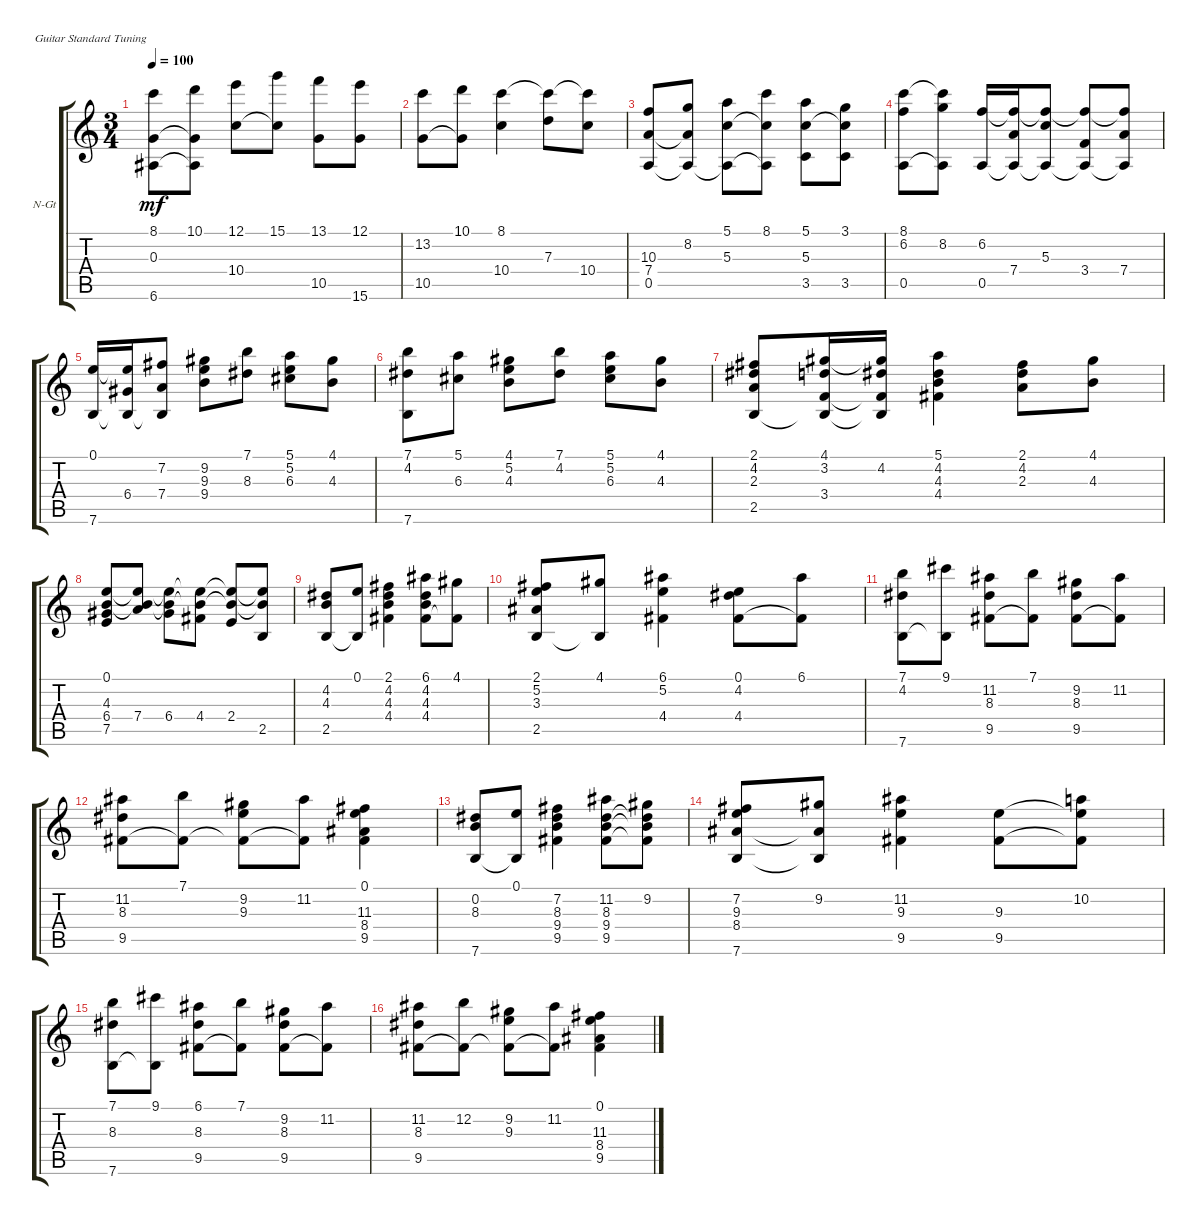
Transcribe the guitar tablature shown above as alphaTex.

\bracketExtendMode groupsimilarinstruments
\firstSystemTrackNameOrientation horizontal
\otherSystemsTrackNameOrientation horizontal
\track ("Classical Guitar" "N-Gt") {instrument acousticguitarnylon}
\staff {score tabs}
\tuning (E4 B3 G3 D3 A2 E2)
\ts (3 4)
\tempo 100
\clef g2
\ks c
(8.1 0.3 6.6).8{dy mf} (0.3{t} 6.6{t} 10.1).8 (12.1 10.4).8 (10.4{t} 15.1).8 (13.1 10.5).8 (15.6 12.1).8 |
(13.2 10.5).8 (10.5{t} 10.1).8 (8.1 10.4).4 (8.1{t} 7.3).8 (8.1{t} 10.4).8 |
(10.3 7.4 0.5).8 (7.4{t} 0.5{t} 8.2).8 (0.5{t} 5.1 5.3).8 (0.5{t} 5.3{t} 8.1).8 (3.5 5.1 5.3).8 (3.5 5.3{t} 3.1).8 |
(8.1 6.2 0.5).8 (8.1{t} 0.5{t} 8.2).8 (6.2 0.5).16 (6.2{t} 0.5{t} 7.4).16 (6.2{t} 0.5{t} 5.3).8 (6.2{t} 0.5{t} 3.4).8 (6.2{t} 0.5{t} 7.4).8 |
(0.1 7.6).16 (0.1{t} 7.6{t} 6.4).16 (7.6{t} 7.2 7.4).8 (9.2 9.3 9.4).8 (7.1 8.3).8 (5.1 5.2 6.3).8 (4.1 4.3).8 |
(7.1 4.2 7.6).8 (5.1 6.3).8 (4.1 5.2 4.3).8 (7.1 4.2).8 (5.1 5.2 6.3).8 (4.1 4.3).8 |
(2.1 4.2 2.3 2.5).8 (2.5{t} 4.1 3.2 3.4).16 (2.5{t} 4.1{t} 4.2 3.4{t}).16 (5.1 4.2 4.3 4.4).4 (2.1 4.2 2.3).8 (4.1 4.3).8 |
(0.1 4.3 6.4 7.5).8 (0.1{t} 4.3{t} 7.4).8 (0.1{t} 4.3{t} 6.4).8 (0.1{t} 4.3{t} 4.4).8 (0.1{t} 4.3{t} 2.4).8 (0.1{t} 4.3{t} 2.5).8 |
(4.2 4.3 2.5).8 (2.5{t} 0.1).8 (2.1 4.2 4.3 4.4).4 (6.1 4.2 4.3 4.4).8 (4.4{t} 4.1).8 |
(2.1 5.2 3.3 2.5).8 (2.5{t} 4.1).8 (6.1 5.2 4.4).4 (4.2 4.4 0.1).8 (4.4{t} 6.1).8 |
(7.1 4.2 7.6).8 (7.6{t} 9.1).8 (8.3 9.5 11.2).8 (9.5{t} 7.1).8 (9.2 8.3 9.5).8 (9.5{t} 11.2).8 |
(11.2 8.3 9.5).8 (9.5{t} 7.1).8 (9.5{t} 9.2 9.3).8 (9.5{t} 11.2).8 (11.3 0.1 8.4 9.5).4 |
(8.3 0.2 7.6).8 (7.6{t} 0.1).8 (7.2 8.3 9.4 9.5).4 (8.3 9.4 9.5 11.2).8 (8.3{t} 9.4{t} 9.5{t} 9.2).8 |
(7.2 9.3 8.4 7.6).8 (8.4{t} 7.6{t} 9.2).8 (9.3 9.5 11.2).4 (9.3 9.5).8 (9.3{t} 9.5{t} 10.2).8 |
(7.1 8.3 7.6).8 (7.6{t} 9.1).8 (6.1 8.3 9.5).8 (9.5{t} 7.1).8 (9.2 8.3 9.5).8 (9.5{t} 11.2).8 |
(11.2 8.3 9.5).8 (9.5{t} 12.2).8 (9.5{t} 9.2 9.3).8 (9.5{t} 11.2).8 (11.3 0.1 8.4 9.5).4
